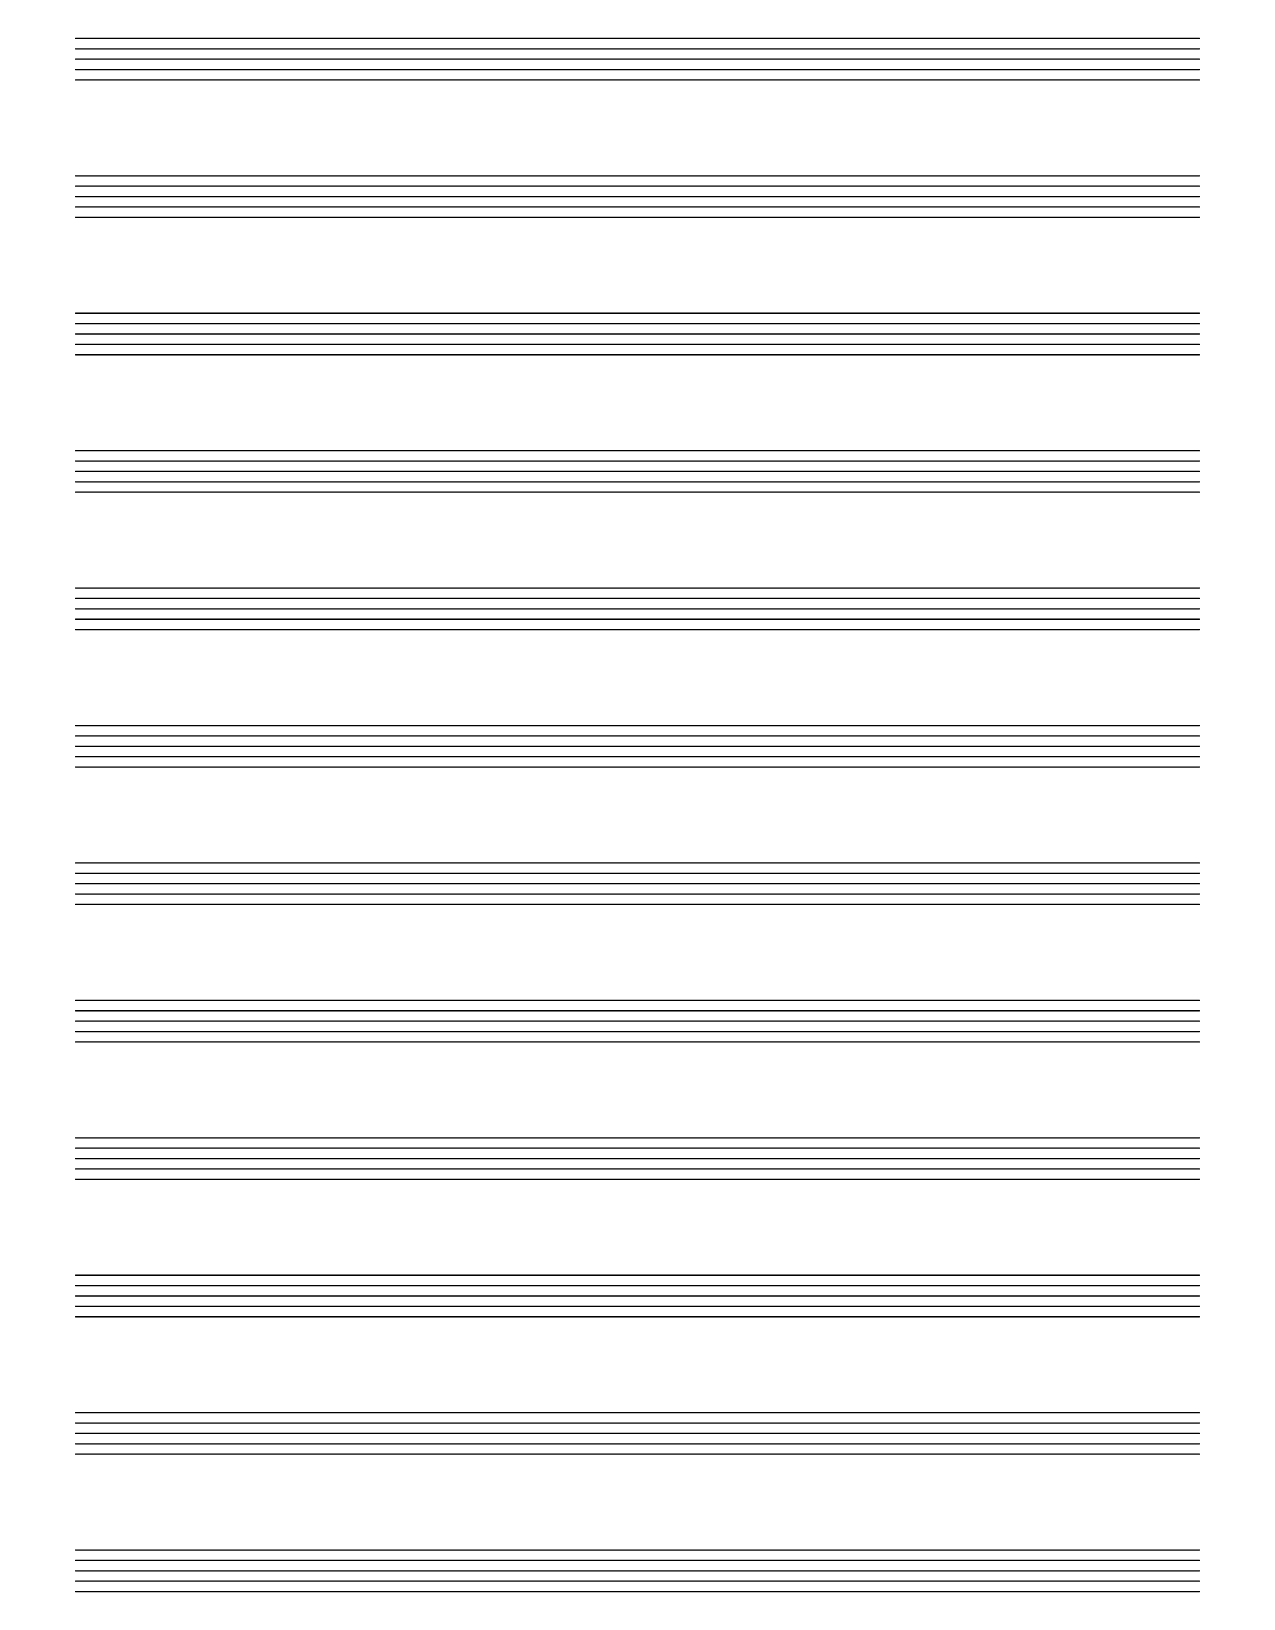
%% Do not edit this file; it is auto-generated from LSR http://lsr.dsi.unimi.it
%% This file is in the public domain.
\version "2.11.48"

\header {
  lsrtags = "staff-notation, editorial-annotations, contexts-and-engravers, paper-and-layout"

  texidoc = "
To create blank staves, generate empty measures then remove the
@code{Bar_number_engraver} from the @code{Score} context, and the
@code{Time_signature_engraver}, @code{Clef_engraver} and
@code{Bar_engraver} from the @code{Staff} context. 

"
  doctitle = "Creating blank staves"
} % begin verbatim
#(set-global-staff-size 20)

\score {
  { 
    \repeat unfold 12 { s1 \break } 
  }
  \layout {
    indent = 0\in
    \context {
      \Staff
      \remove "Time_signature_engraver"
      \remove "Clef_engraver"
      \remove "Bar_engraver"
    }
    \context {
      \Score
      \remove "Bar_number_engraver"
    }
  }
}

\paper {
  #(set-paper-size "letter")
  ragged-last-bottom = ##f
  line-width = 7.5\in
  left-margin = 0.5\in
  bottom-margin = 0.25\in
  top-margin = 0.25\in
}
